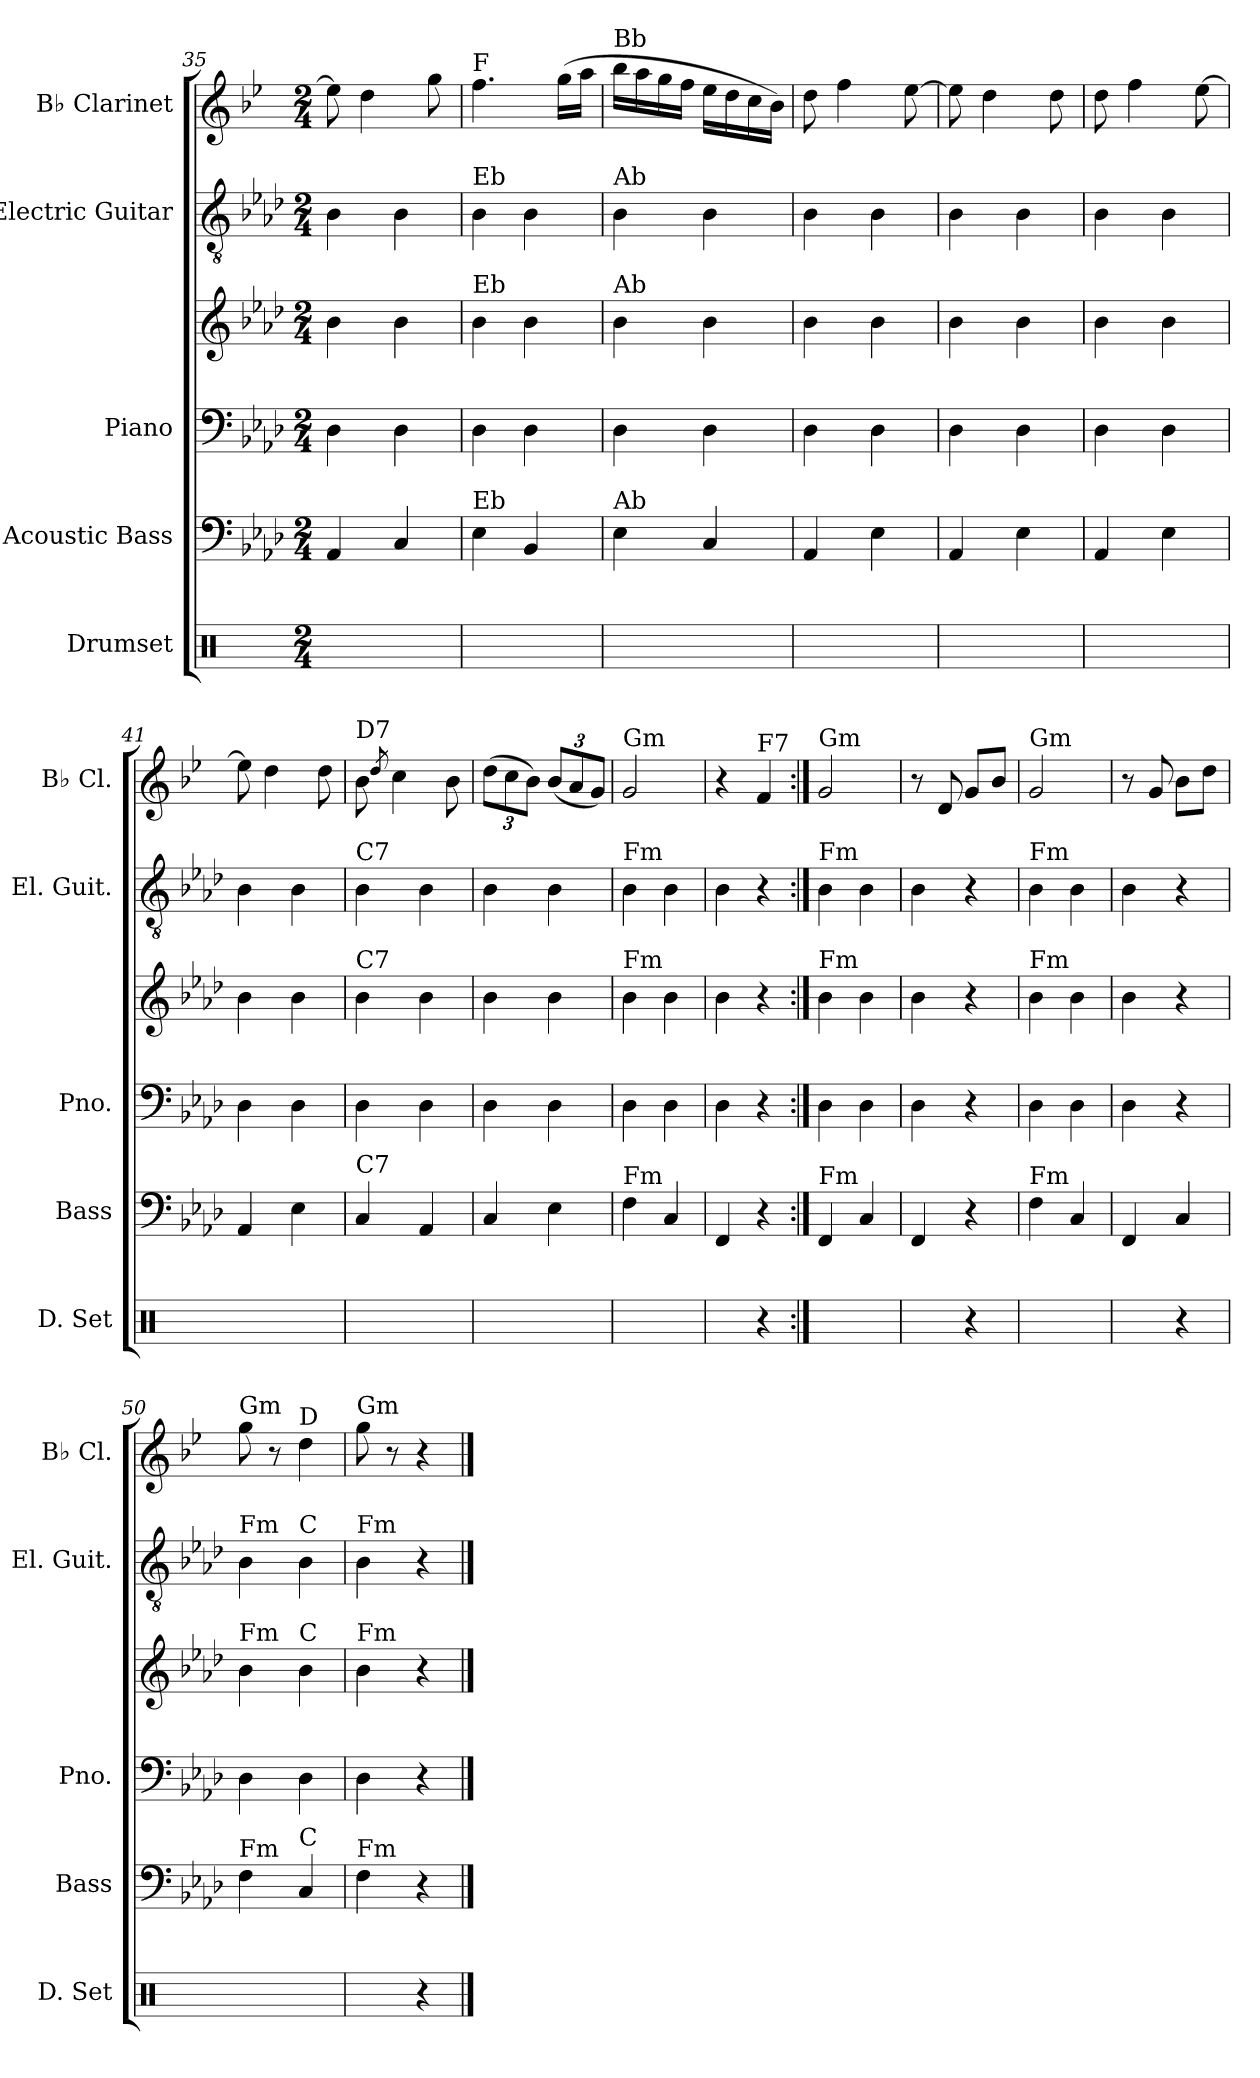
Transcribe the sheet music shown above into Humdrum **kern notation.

**kern	**kern	**kern	**kern	**kern	**kern
*part5	*part4	*part3	*part3	*part2	*part1
*staff6	*staff5	*staff4	*staff3	*staff2	*staff1
*I"Drumset	*I"Acoustic Bass	*I"Piano	*	*I"Electric Guitar	*I"B♭ Clarinet
*I'D. Set	*I'Bass	*I'Pno.	*	*I'El. Guit.	*I'B♭ Cl.
*clefX	*clefF4	*clefF4	*clefG2	*clefGv2	*clefG2
*	*ITrd7c12	*	*	*	*ITrd1c2
*k[]	*k[b-e-a-d-]	*k[b-e-a-d-]	*k[b-e-a-d-]	*k[b-e-a-d-]	*k[b-e-a-d-]
*M2/4	*M2/4	*M2/4	*M2/4	*M2/4	*M2/4
=35	=35	=35	=35	=35	=35
4R	4AAA-/	4D-	4b-	4B-	8dd-\]
.	.	.	.	.	4cc\
4R	4CC/	4D-	4b-	4B-	.
.	.	.	.	.	8ff\
=36	=36	=36	=36	=36	=36
!	!	!	!	!	!LO:TX:a:t=F
!	!	!	!	!LO:TX:a:t=Eb	!
!	!	!	!LO:TX:a:t=Eb	!	!
!	!LO:TX:a:t=Eb	!	!	!	!
4R	4EE-\	4D-	4b-	4B-	4.ee-\
4R	4BBB-/	4D-	4b-	4B-	.
.	.	.	.	.	(>16ff\LL
.	.	.	.	.	16gg\JJ
=37	=37	=37	=37	=37	=37
!	!	!	!	!	!LO:TX:a:t=Bb
!	!	!	!	!LO:TX:a:t=Ab	!
!	!	!	!LO:TX:a:t=Ab	!	!
!	!LO:TX:a:t=Ab	!	!	!	!
4R	4EE-\	4D-	4b-	4B-	16aa-\LL
.	.	.	.	.	16gg\
.	.	.	.	.	16ff\
.	.	.	.	.	16ee-\JJ
4R	4CC/	4D-	4b-	4B-	16dd-\LL
.	.	.	.	.	16cc\
.	.	.	.	.	16b-\
.	.	.	.	.	16a-\JJ)
!!LO:PB:g=z
=38	=38	=38	=38	=38	=38
4R	4AAA-/	4D-	4b-	4B-	8cc\
.	.	.	.	.	4ee-\
4R	4EE-\	4D-	4b-	4B-	.
.	.	.	.	.	[8dd-\
=39	=39	=39	=39	=39	=39
4R	4AAA-/	4D-	4b-	4B-	8dd-\]
.	.	.	.	.	4cc\
4R	4EE-\	4D-	4b-	4B-	.
.	.	.	.	.	8cc\
=40	=40	=40	=40	=40	=40
4R	4AAA-/	4D-	4b-	4B-	8cc\
.	.	.	.	.	4ee-\
4R	4EE-\	4D-	4b-	4B-	.
.	.	.	.	.	[8dd-\
=41	=41	=41	=41	=41	=41
4R	4AAA-/	4D-	4b-	4B-	8dd-\]
.	.	.	.	.	4cc\
4R	4EE-\	4D-	4b-	4B-	.
.	.	.	.	.	8cc\
=42	=42	=42	=42	=42	=42
!	!	!	!	!	!LO:TX:a:t=D7
!	!	!	!	!LO:TX:a:t=C7	!
!	!	!	!LO:TX:a:t=C7	!	!
!	!LO:TX:a:t=C7	!	!	!	!
4R	4CC/	4D-	4b-	4B-	8a-\
.	.	.	.	.	8qcc/
.	.	.	.	.	4b-\
4R	4AAA-/	4D-	4b-	4B-	.
.	.	.	.	.	8a-\
=43	=43	=43	=43	=43	=43
*	*	*	*	*	*Xbrackettup
4R	4CC/	4D-	4b-	4B-	(>12cc\L
.	.	.	.	.	12b-\
.	.	.	.	.	12a-\J)
4R	4EE-\	4D-	4b-	4B-	(<12a-/L
.	.	.	.	.	12g/
.	.	.	.	.	12f/J)
=44	=44	=44	=44	=44	=44
!	!	!	!	!	!LO:TX:a:t=Gm
!	!	!	!	!LO:TX:a:t=Fm	!
!	!	!	!LO:TX:a:t=Fm	!	!
!	!LO:TX:a:t=Fm	!	!	!	!
4R	4FF\	4D-	4b-	4B-	2f/
4R	4CC/	4D-	4b-	4B-	.
=45	=45	=45	=45	=45	=45
4R	4FFF/	4D-	4b-	4B-	4r
!	!	!	!	!	!LO:TX:a:t=F7
4r	4r	4r	4r	4r	4e-/
=46:|!	=46:|!	=46:|!	=46:|!	=46:|!	=46:|!
!	!	!	!	!	!LO:TX:a:t=Gm
!	!	!	!	!LO:TX:a:t=Fm	!
!	!	!	!LO:TX:a:t=Fm	!	!
!	!LO:TX:a:t=Fm	!	!	!	!
4R	4FFF/	4D-	4b-	4B-	2f/
4R	4CC/	4D-	4b-	4B-	.
=47	=47	=47	=47	=47	=47
4R	4FFF/	4D-	4b-	4B-	8r
.	.	.	.	.	8c/
4r	4r	4r	4r	4r	8f/L
.	.	.	.	.	8a-/J
!!LO:LB:g=z
=48	=48	=48	=48	=48	=48
!	!	!	!	!	!LO:TX:a:t=Gm
!	!	!	!	!LO:TX:a:t=Fm	!
!	!	!	!LO:TX:a:t=Fm	!	!
!	!LO:TX:a:t=Fm	!	!	!	!
4R	4FF\	4D-	4b-	4B-	2f/
4R	4CC/	4D-	4b-	4B-	.
=49	=49	=49	=49	=49	=49
4R	4FFF/	4D-	4b-	4B-	8r
.	.	.	.	.	8f/
4r	4CC/	4r	4r	4r	8a-\L
.	.	.	.	.	8cc\J
=50	=50	=50	=50	=50	=50
!	!	!	!	!	!LO:TX:a:t=Gm
!	!	!	!	!LO:TX:a:t=Fm	!
!	!	!	!LO:TX:a:t=Fm	!	!
!	!LO:TX:a:t=Fm	!	!	!	!
4R	4FF\	4D-	4b-	4B-	8ff\
.	.	.	.	.	8r
!	!	!	!	!	!LO:TX:a:t=D
!	!	!	!	!LO:TX:a:t=C	!
!	!	!	!LO:TX:a:t=C	!	!
!	!LO:TX:a:t=C	!	!	!	!
4R	4CC/	4D-	4b-	4B-	4cc\
=51	=51	=51	=51	=51	=51
!	!	!	!	!	!LO:TX:a:t=Gm
!	!	!	!	!LO:TX:a:t=Fm	!
!	!	!	!LO:TX:a:t=Fm	!	!
!	!LO:TX:a:t=Fm	!	!	!	!
4R	4FF\	4D-	4b-	4B-	8ff\
.	.	.	.	.	8r
4r	4r	4r	4r	4r	4r
==	==	==	==	==	==
*-	*-	*-	*-	*-	*-
